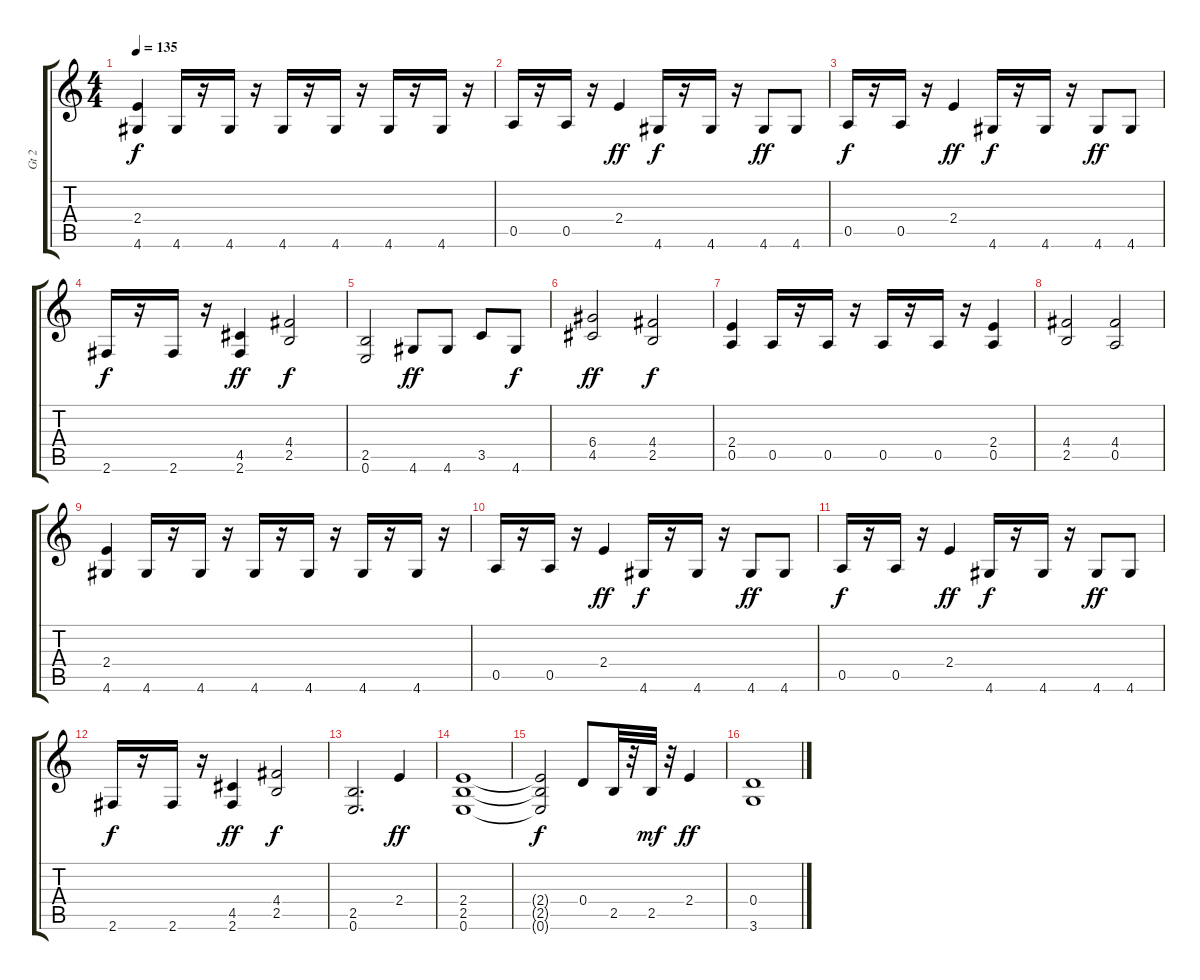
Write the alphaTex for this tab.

\track ("Gt 2                                " "Gt 2      ") {instrument distortionguitar}
\staff {score tabs}
\tuning (E4 B3 G3 D3 A2 E2) {hide}
\ts (4 4)
\tempo 135
\clef g2
\ks c
(2.4 4.6).4{dy f} 4.6.16 r.16 4.6.16 r.16 4.6.16 r.16 4.6.16 r.16 4.6.16 r.16 4.6.16 r.16 |
0.5.16 r.16 0.5.16 r.16 2.4.4{dy ff} 4.6.16{dy f} r.16 4.6.16 r.16 4.6.8{dy ff} 4.6.8 |
0.5.16{dy f} r.16 0.5.16 r.16 2.4.4{dy ff} 4.6.16{dy f} r.16 4.6.16 r.16 4.6.8{dy ff} 4.6.8 |
2.6.16{dy f} r.16 2.6.16 r.16 (4.5 2.6).4{dy ff} (4.4 2.5).2{dy f} |
(2.5 0.6).2 4.6.8{dy ff} 4.6.8 3.5.8 4.6.8{dy f} |
(6.4 4.5).2{dy ff} (4.4 2.5).2{dy f} |
(2.4 0.5).4 0.5.16 r.16 0.5.16 r.16 0.5.16 r.16 0.5.16 r.16 (2.4 0.5).4 |
(4.4 2.5).2 (4.4 0.5).2 |
(2.4 4.6).4 4.6.16 r.16 4.6.16 r.16 4.6.16 r.16 4.6.16 r.16 4.6.16 r.16 4.6.16 r.16 |
0.5.16 r.16 0.5.16 r.16 2.4.4{dy ff} 4.6.16{dy f} r.16 4.6.16 r.16 4.6.8{dy ff} 4.6.8 |
0.5.16{dy f} r.16 0.5.16 r.16 2.4.4{dy ff} 4.6.16{dy f} r.16 4.6.16 r.16 4.6.8{dy ff} 4.6.8 |
2.6.16{dy f} r.16 2.6.16 r.16 (4.5 2.6).4{dy ff} (4.4 2.5).2{dy f} |
(2.5 0.6).2{d} 2.4.4{dy ff} |
(2.4 2.5 0.6).1 |
(2.4{t} 2.5{t} 0.6{t}).2{dy f} 0.4.8 2.5.32 r.32 2.5.32{dy mf} r.32 2.4.4{dy ff} |
(0.4 3.6).1
